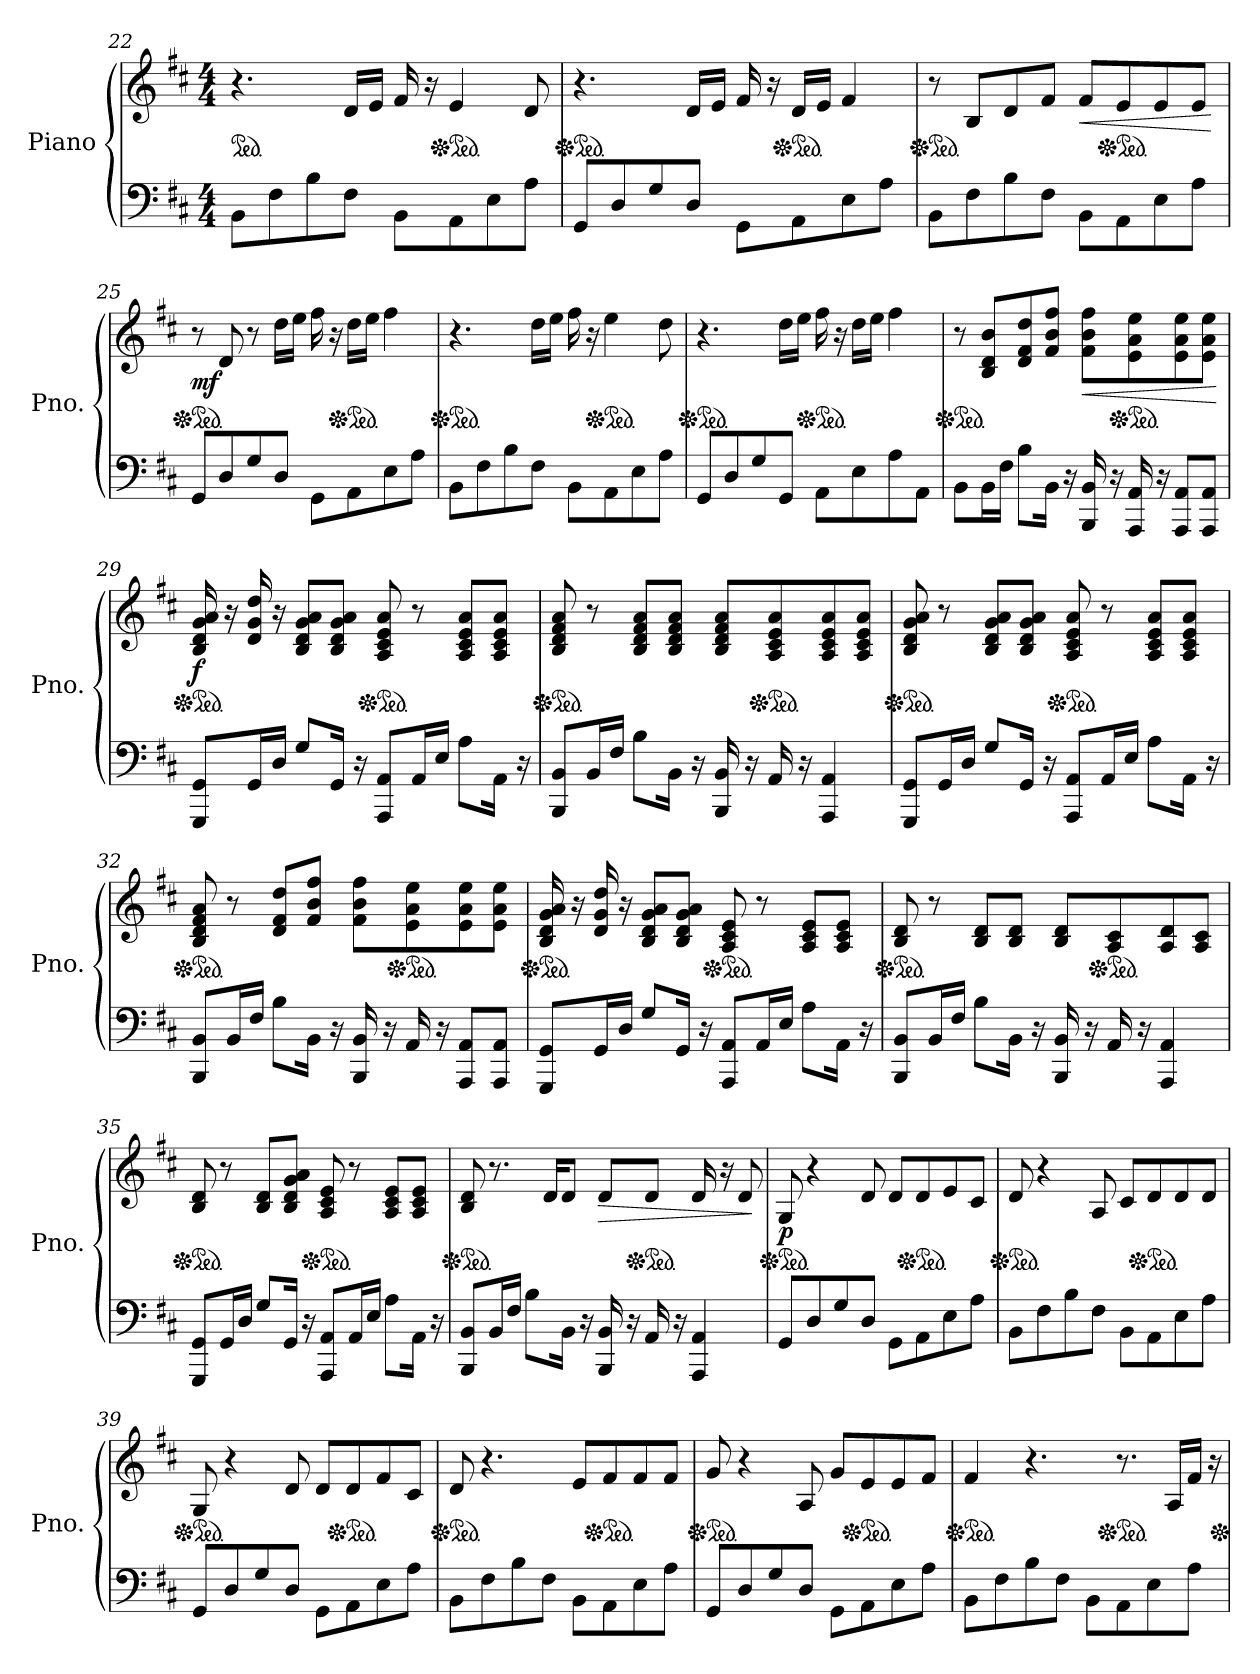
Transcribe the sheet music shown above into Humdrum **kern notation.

**kern	**kern	**dynam
*part1	*part1	*part1
*staff2	*staff1	*staff1/2
*I"Piano	*	*
*I'Pno.	*	*
*clefF4	*clefG2	*
*k[f#c#]	*k[f#c#]	*
*M4/4	*M4/4	*
*	*ped	*
=22	=22	=22
8BB\L	4.r	.
8F#\	.	.
8B\	.	.
8F#\J	16d/LL	.
.	16e/JJ	.
8BB\L	16f#/	.
.	16r	.
*	*Xped	*
*	*ped	*
8AA\	4e/	.
8E\	.	.
8A\J	8d/	.
!!LO:PB:g=z
=23	=23	=23
*	*Xped	*
*	*ped	*
8GG/L	4.r	.
8D/	.	.
8G/	.	.
8D/J	16d/LL	.
.	16e/JJ	.
8GG\L	16f#/	.
.	16r	.
*	*Xped	*
*	*ped	*
8AA\	16d/LL	.
.	16e/JJ	.
8E\	4f#/	.
8A\J	.	.
=24	=24	=24
*	*Xped	*
*	*ped	*
8BB\L	8r	.
8F#\	8B/L	.
8B\	8d/	.
8F#\J	8f#/J	.
!	!	!LO:HP:b
8BB\L	8f#/L	<
*	*Xped	*
*	*ped	*
8AA\	8e/	.
8E\	8e/	.
8A\J	8e/J	.
.	.	[
!!LO:LB:g=z
=25	=25	=25
*	*Xped	*
*	*ped	*
!	!	!LO:DY:b
8GG/L	8r	mf
8D/	8d/	.
8G/	8r	.
8D/J	16dd\LL	.
.	16ee\JJ	.
8GG\L	16ff#\	.
.	16r	.
*	*Xped	*
*	*ped	*
8AA\	16dd\LL	.
.	16ee\JJ	.
8E\	4ff#\	.
8A\J	.	.
=26	=26	=26
*	*Xped	*
*	*ped	*
8BB\L	4.r	.
8F#\	.	.
8B\	.	.
8F#\J	16dd\LL	.
.	16ee\JJ	.
8BB\L	16ff#\	.
.	16r	.
*	*Xped	*
*	*ped	*
8AA\	4ee\	.
8E\	.	.
8A\J	8dd\	.
!!LO:LB:g=z
=27	=27	=27
*	*Xped	*
*	*ped	*
8GG/L	4.r	.
8D/	.	.
8G/	.	.
8GG/J	16dd\LL	.
.	16ee\JJ	.
*	*Xped	*
*	*ped	*
8AA\L	16ff#\	.
.	16r	.
8E\	16dd\LL	.
.	16ee\JJ	.
8A\	4ff#\	.
8AA\J	.	.
=28	=28	=28
*	*Xped	*
*	*ped	*
8BB\L	8r	.
16BB\L	8B/ 8d/ 8b/L	.
16F#\JJ	.	.
8B\L	8d/ 8f#/ 8dd/	.
16BB\Jk	8f#/ 8b/ 8ff#/J	.
16r	.	.
!	!	!LO:HP:b
16BBB/ 16BB/	8f#\ 8b\ 8ff#\L	<
16r	.	.
*	*Xped	*
*	*ped	*
16AAA/ 16AA/	8e\ 8a\ 8ee\	.
16r	.	.
8AAA/ 8AA/L	8e\ 8a\ 8ee\	.
8AAA/ 8AA/J	8e\ 8a\ 8ee\J	.
.	.	[
!!LO:LB:g=z
=29	=29	=29
*	*Xped	*
*	*ped	*
!	!	!LO:DY:b
8GGG/ 8GG/L	16B/ 16d/ 16g/ 16a/	f
.	16r	.
16GG/L	16d/ 16g/ 16dd/	.
16D/JJ	16r	.
8G/L	8B/ 8d/ 8g/ 8a/L	.
16GG/Jk	8B/ 8d/ 8g/ 8a/J	.
16r	.	.
*	*Xped	*
*	*ped	*
8AAA/ 8AA/L	8A/ 8c#/ 8e/ 8a/	.
16AA/L	8r	.
16E/JJ	.	.
8A\L	8A/ 8c#/ 8e/ 8a/L	.
16AA\Jk	8A/ 8c#/ 8e/ 8a/J	.
16r	.	.
=30	=30	=30
*	*Xped	*
*	*ped	*
8BBB/ 8BB/L	8B/ 8d/ 8f#/ 8a/	.
16BB/L	8r	.
16F#/JJ	.	.
8B\L	8B/ 8d/ 8f#/ 8a/L	.
16BB\Jk	8B/ 8d/ 8f#/ 8a/J	.
16r	.	.
16BBB/ 16BB/	8B/ 8d/ 8f#/ 8a/L	.
16r	.	.
*	*Xped	*
*	*ped	*
16AA/	8A/ 8c#/ 8e/ 8a/	.
16r	.	.
4AAA/ 4AA/	8A/ 8c#/ 8e/ 8a/	.
.	8A/ 8c#/ 8e/ 8a/J	.
!!LO:LB:g=z
=31	=31	=31
*	*Xped	*
*	*ped	*
8GGG/ 8GG/L	8B/ 8d/ 8g/ 8a/	.
16GG/L	8r	.
16D/JJ	.	.
8G/L	8B/ 8d/ 8g/ 8a/L	.
16GG/Jk	8B/ 8d/ 8g/ 8a/J	.
16r	.	.
*	*Xped	*
*	*ped	*
8AAA/ 8AA/L	8A/ 8c#/ 8e/ 8a/	.
16AA/L	8r	.
16E/JJ	.	.
8A\L	8A/ 8c#/ 8e/ 8a/L	.
16AA\Jk	8A/ 8c#/ 8e/ 8a/J	.
16r	.	.
=32	=32	=32
*	*Xped	*
*	*ped	*
8BBB/ 8BB/L	8B/ 8d/ 8f#/ 8a/	.
16BB/L	8r	.
16F#/JJ	.	.
8B\L	8d/ 8f#/ 8dd/L	.
16BB\Jk	8f#/ 8b/ 8ff#/J	.
16r	.	.
16BBB/ 16BB/	8f#\ 8b\ 8ff#\L	.
16r	.	.
*	*Xped	*
*	*ped	*
16AA/	8e\ 8a\ 8ee\	.
16r	.	.
8AAA/ 8AA/L	8e\ 8a\ 8ee\	.
8AAA/ 8AA/J	8e\ 8a\ 8ee\J	.
!!LO:PB:g=z
=33	=33	=33
*	*Xped	*
*	*ped	*
8GGG/ 8GG/L	16B/ 16d/ 16g/ 16a/	.
.	16r	.
16GG/L	16d/ 16g/ 16dd/	.
16D/JJ	16r	.
8G/L	8B/ 8d/ 8g/ 8a/L	.
16GG/Jk	8B/ 8d/ 8g/ 8a/J	.
16r	.	.
*	*Xped	*
*	*ped	*
8AAA/ 8AA/L	8A/ 8c#/ 8e/	.
16AA/L	8r	.
16E/JJ	.	.
8A\L	8A/ 8c#/ 8e/L	.
16AA\Jk	8A/ 8c#/ 8e/J	.
16r	.	.
=34	=34	=34
*	*Xped	*
*	*ped	*
8BBB/ 8BB/L	8B/ 8d/	.
16BB/L	8r	.
16F#/JJ	.	.
8B\L	8B/ 8d/L	.
16BB\Jk	8B/ 8d/J	.
16r	.	.
16BBB/ 16BB/	8B/ 8d/L	.
16r	.	.
*	*Xped	*
*	*ped	*
16AA/	8A/ 8c#/	.
16r	.	.
4AAA/ 4AA/	8A/ 8d/	.
.	8A/ 8c#/J	.
!!LO:LB:g=z
=35	=35	=35
*	*Xped	*
*	*ped	*
8GGG/ 8GG/L	8B/ 8d/	.
16GG/L	8r	.
16D/JJ	.	.
8G/L	8B/ 8d/L	.
16GG/Jk	8B/ 8d/ 8g/ 8a/J	.
16r	.	.
*	*Xped	*
*	*ped	*
8AAA/ 8AA/L	8A/ 8c#/ 8e/	.
16AA/L	8r	.
16E/JJ	.	.
8A\L	8A/ 8c#/ 8e/L	.
16AA\Jk	8A/ 8c#/ 8e/J	.
16r	.	.
=36	=36	=36
*	*Xped	*
*	*ped	*
8BBB/ 8BB/L	8B/ 8d/	.
16BB/L	8.r	.
16F#/JJ	.	.
8B\L	.	.
.	16d/KL	.
16BB\Jk	8d/J	.
16r	.	.
!	!	!LO:HP:b
16BBB/ 16BB/	8d/L	>
16r	.	.
*	*Xped	*
*	*ped	*
16AA/	8d/J	.
16r	.	.
4AAA/ 4AA/	16d/	.
.	16r	.
.	8d/	.
.	.	]
!!LO:LB:g=z
=37	=37	=37
*	*Xped	*
*	*ped	*
!	!	!LO:DY:b
8GG/L	8G/	p
8D/	4r	.
8G/	.	.
8D/J	8d/	.
8GG\L	8d/L	.
*	*Xped	*
*	*ped	*
8AA\	8d/	.
8E\	8e/	.
8A\J	8c#/J	.
=38	=38	=38
*	*Xped	*
*	*ped	*
8BB\L	8d/	.
8F#\	4r	.
8B\	.	.
8F#\J	8A/	.
8BB\L	8c#/L	.
*	*Xped	*
*	*ped	*
8AA\	8d/	.
8E\	8d/	.
8A\J	8d/J	.
!!LO:LB:g=z
=39	=39	=39
*	*Xped	*
*	*ped	*
8GG/L	8G/	.
8D/	4r	.
8G/	.	.
8D/J	8d/	.
8GG\L	8d/L	.
*	*Xped	*
*	*ped	*
8AA\	8d/	.
8E\	8f#/	.
8A\J	8c#/J	.
=40	=40	=40
*	*Xped	*
*	*ped	*
8BB\L	8d/	.
8F#\	4.r	.
8B\	.	.
8F#\J	.	.
8BB\L	8e/L	.
*	*Xped	*
*	*ped	*
8AA\	8f#/	.
8E\	8f#/	.
8A\J	8f#/J	.
!!LO:LB:g=z
=41	=41	=41
*	*Xped	*
*	*ped	*
8GG/L	8g/	.
8D/	4r	.
8G/	.	.
8D/J	8A/	.
8GG\L	8g/L	.
*	*Xped	*
*	*ped	*
8AA\	8e/	.
8E\	8e/	.
8A\J	8f#/J	.
=42	=42	=42
*	*Xped	*
*	*ped	*
8BB\L	4f#/	.
8F#\	.	.
8B\	4.r	.
8F#\J	.	.
8BB\L	.	.
*	*Xped	*
*	*ped	*
8AA\	8.r	.
8E\	.	.
.	16A/LL	.
8A\J	16f#/JJ	.
.	16r	.
*	*Xped	*
=	=	=
*-	*-	*-
